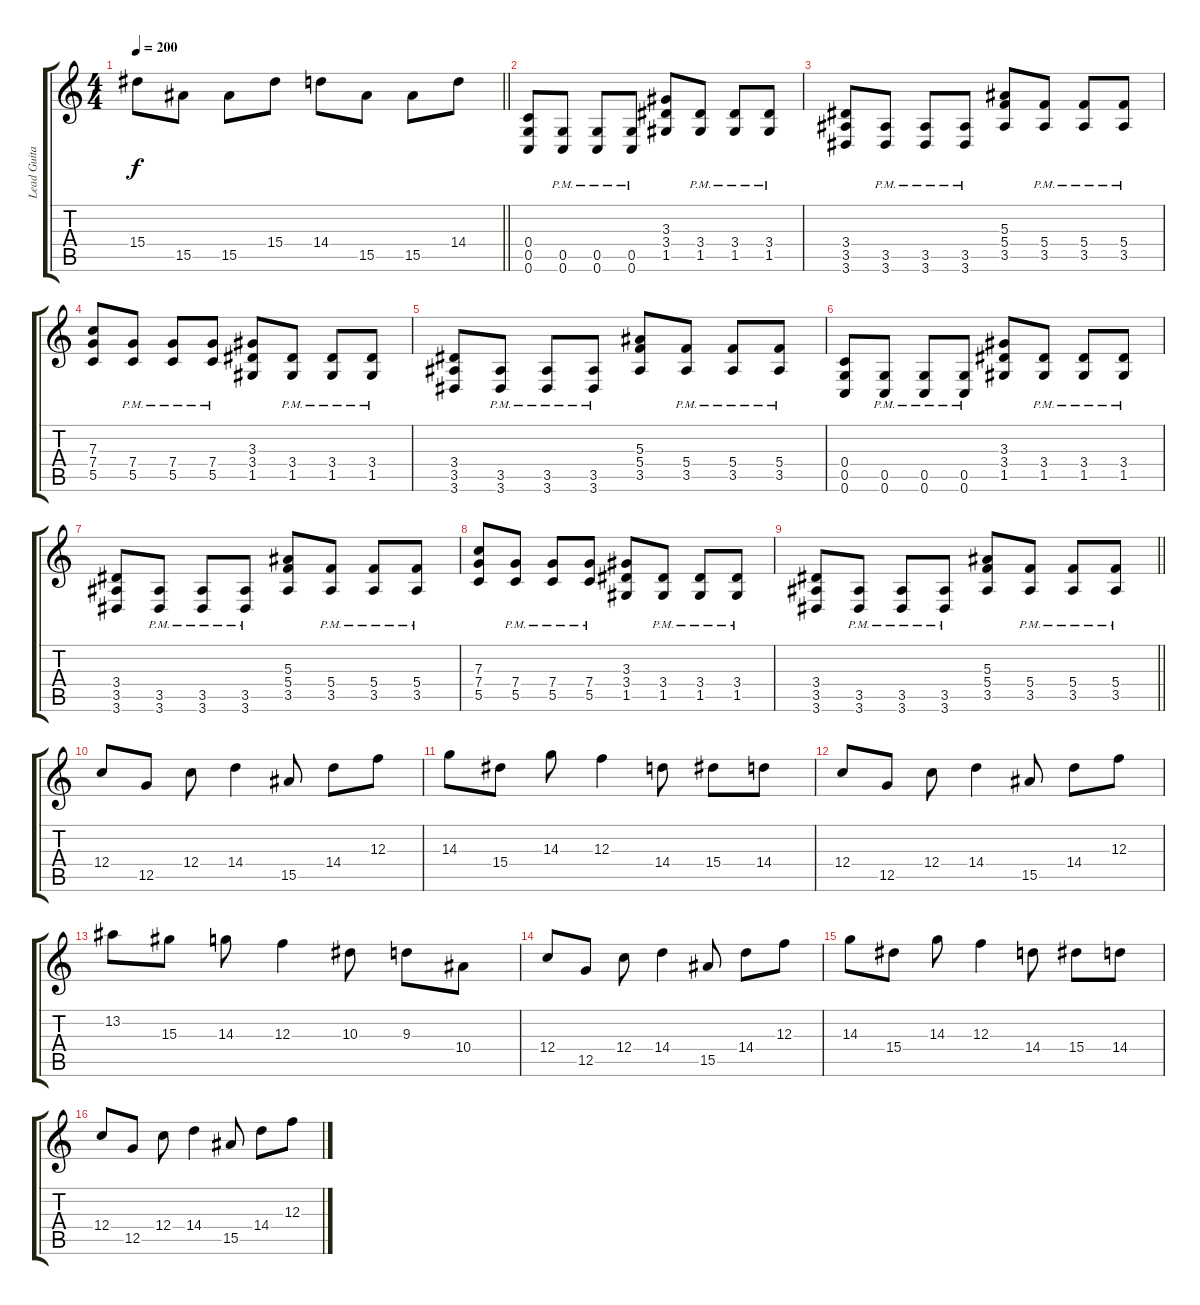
\track ("Lead Guitar" "Lead Guita") {instrument distortionguitar}
\staff {score tabs}
\tuning (D4 A3 F3 C3 G2 C2) {hide}
\ts (4 4)
\tempo 200
\clef g2
\barLineRight lightlight
\ks c
15.4.8{dy f} 15.5.8 15.5.8 15.4.8 14.4.8 15.5.8 15.5.8 14.4.8 |
\section ("" "")
(0.4 0.5 0.6).8 (0.5{pm} 0.6{pm}).8 (0.5{pm} 0.6{pm}).8 (0.5{pm} 0.6{pm}).8 (3.3 3.4 1.5).8 (3.4{pm} 1.5{pm}).8 (3.4{pm} 1.5{pm}).8 (3.4{pm} 1.5{pm}).8 |
(3.4 3.5 3.6).8 (3.5{pm} 3.6{pm}).8 (3.5{pm} 3.6{pm}).8 (3.5{pm} 3.6{pm}).8 (5.3 5.4 3.5).8 (5.4{pm} 3.5{pm}).8 (5.4{pm} 3.5{pm}).8 (5.4{pm} 3.5{pm}).8 |
(7.3 7.4 5.5).8 (7.4{pm} 5.5{pm}).8 (7.4{pm} 5.5{pm}).8 (7.4{pm} 5.5{pm}).8 (3.3 3.4 1.5).8 (3.4{pm} 1.5{pm}).8 (3.4{pm} 1.5{pm}).8 (3.4{pm} 1.5{pm}).8 |
(3.4 3.5 3.6).8 (3.5{pm} 3.6{pm}).8 (3.5{pm} 3.6{pm}).8 (3.5{pm} 3.6{pm}).8 (5.3 5.4 3.5).8 (5.4{pm} 3.5{pm}).8 (5.4{pm} 3.5{pm}).8 (5.4{pm} 3.5{pm}).8 |
(0.4 0.5 0.6).8 (0.5{pm} 0.6{pm}).8 (0.5{pm} 0.6{pm}).8 (0.5{pm} 0.6{pm}).8 (3.3 3.4 1.5).8 (3.4{pm} 1.5{pm}).8 (3.4{pm} 1.5{pm}).8 (3.4{pm} 1.5{pm}).8 |
(3.4 3.5 3.6).8 (3.5{pm} 3.6{pm}).8 (3.5{pm} 3.6{pm}).8 (3.5{pm} 3.6{pm}).8 (5.3 5.4 3.5).8 (5.4{pm} 3.5{pm}).8 (5.4{pm} 3.5{pm}).8 (5.4{pm} 3.5{pm}).8 |
(7.3 7.4 5.5).8 (7.4{pm} 5.5{pm}).8 (7.4{pm} 5.5{pm}).8 (7.4{pm} 5.5{pm}).8 (3.3 3.4 1.5).8 (3.4{pm} 1.5{pm}).8 (3.4{pm} 1.5{pm}).8 (3.4{pm} 1.5{pm}).8 |
\barLineRight lightlight
(3.4 3.5 3.6).8 (3.5{pm} 3.6{pm}).8 (3.5{pm} 3.6{pm}).8 (3.5{pm} 3.6{pm}).8 (5.3 5.4 3.5).8 (5.4{pm} 3.5{pm}).8 (5.4{pm} 3.5{pm}).8 (5.4{pm} 3.5{pm}).8 |
\section ("" "")
12.4.8 12.5.8 12.4.8 14.4.4 15.5.8 14.4.8 12.3.8 |
14.3.8 15.4.8 14.3.8 12.3.4 14.4.8 15.4.8 14.4.8 |
12.4.8 12.5.8 12.4.8 14.4.4 15.5.8 14.4.8 12.3.8 |
13.2.8 15.3.8 14.3.8 12.3.4 10.3.8 9.3.8 10.4.8 |
12.4.8 12.5.8 12.4.8 14.4.4 15.5.8 14.4.8 12.3.8 |
14.3.8 15.4.8 14.3.8 12.3.4 14.4.8 15.4.8 14.4.8 |
12.4.8 12.5.8 12.4.8 14.4.4 15.5.8 14.4.8 12.3.8
